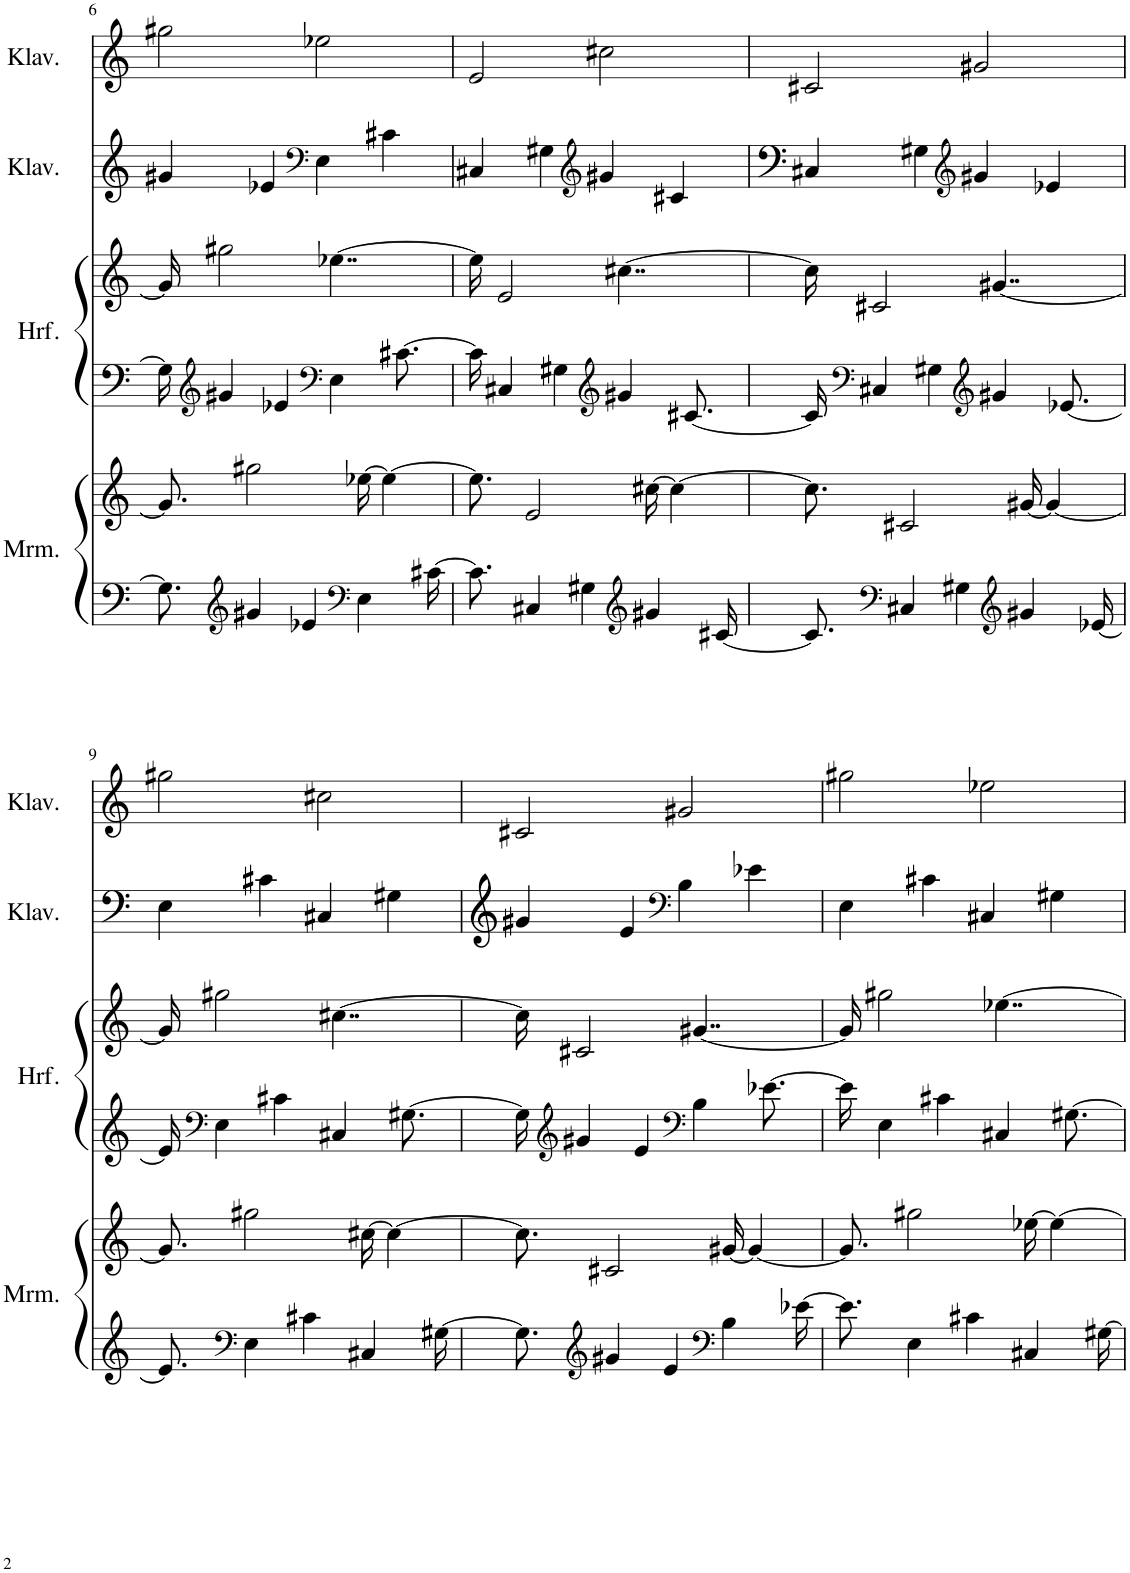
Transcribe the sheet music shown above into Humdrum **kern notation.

**kern	**kern	**kern	**kern	**kern	**kern
*part4	*part4	*part3	*part3	*part2	*part1
*staff6	*staff5	*staff4	*staff3	*staff2	*staff1
*I"Marimba	*	*I"Harfe	*	*I"Klavier	*I"Klavier
*I'Mrm.	*	*I'Hrf.	*	*I'Klav.	*I'Klav.
!!LO:PB:g=z
*clefF4	*clefG2	*clefF4	*clefG2	*clefF4	*clefG2
*k[]	*k[]	*k[]	*k[]	*k[]	*k[]
*M4/4	*M4/4	*M4/4	*M4/4	*M4/4	*M4/4
=6	=6	=6	=6	=6	=6
8.G#\]	8.g#/]	16G#\]	16g#/]	4g#X/	2gg#X\
*	*	*clefG2	*	*	*
.	.	4g#X/	2gg#X\	.	.
*clefG2	*	*	*	*	*
4g#X/	2gg#X\	.	.	.	.
.	.	.	.	4e-X/	.
.	.	4e-X/	.	.	.
4e-X/	.	.	.	.	.
*	*	*	*	*clefF4	*
.	.	.	.	4E\	2ee-X\
*	*	*clefF4	*	*	*
.	.	4E\	[4..ee-X\	.	.
*clefF4	*	*	*	*	*
4E\	[16ee-X\	.	.	.	.
.	4ee-\_	.	.	4c#X\	.
.	.	[8.c#X\	.	.	.
[16c#X\	.	.	.	.	.
=7	=7	=7	=7	=7	=7
8.c#\]	8.ee-\]	16c#\]	16ee-\]	4C#X/	2e/
.	.	4C#X/	2e/	.	.
4C#X/	2e/	.	.	.	.
.	.	.	.	4G#X\	.
.	.	4G#X\	.	.	.
4G#X\	.	.	.	.	.
*	*	*	*	*clefG2	*
.	.	.	.	4g#X/	2cc#X\
*	*	*clefG2	*	*	*
.	.	4g#X/	[4..cc#X\	.	.
*clefG2	*	*	*	*	*
4g#X/	[16cc#X\	.	.	.	.
.	4cc#\_	.	.	4c#X/	.
.	.	[8.c#X/	.	.	.
[16c#X/	.	.	.	.	.
=8	=8	=8	=8	=8	=8
8.c#/]	8.cc#\]	16c#/]	16cc#\]	4C#X/	2c#X/
*	*	*clefF4	*	*	*
.	.	4C#X/	2c#X/	.	.
*clefF4	*	*	*	*	*
4C#X/	2c#X/	.	.	.	.
.	.	.	.	4G#X\	.
.	.	4G#X\	.	.	.
4G#X\	.	.	.	.	.
*	*	*	*	*clefG2	*
.	.	.	.	4g#X/	2g#X/
*	*	*clefG2	*	*	*
.	.	4g#X/	[4..g#X/	.	.
*clefG2	*	*	*	*	*
4g#X/	[16g#X/	.	.	.	.
.	4g#/_	.	.	4e-X/	.
.	.	[8.e-X/	.	.	.
[16e-X/	.	.	.	.	.
!!LO:LB:g=z
=9	=9	=9	=9	=9	=9
8.e-/]	8.g#/]	16e-/]	16g#/]	4E\	2gg#X\
*	*	*clefF4	*	*	*
.	.	4E\	2gg#X\	.	.
*clefF4	*	*	*	*	*
4E\	2gg#X\	.	.	.	.
.	.	.	.	4c#X\	.
.	.	4c#X\	.	.	.
4c#X\	.	.	.	.	.
.	.	.	.	4C#X/	2cc#X\
.	.	4C#X/	[4..cc#X\	.	.
4C#X/	[16cc#X\	.	.	.	.
.	4cc#\_	.	.	4G#X\	.
.	.	[8.G#X\	.	.	.
[16G#X\	.	.	.	.	.
=10	=10	=10	=10	=10	=10
8.G#\]	8.cc#\]	16G#\]	16cc#\]	4g#X/	2c#X/
*	*	*clefG2	*	*	*
.	.	4g#X/	2c#X/	.	.
*clefG2	*	*	*	*	*
4g#X/	2c#X/	.	.	.	.
.	.	.	.	4e/	.
.	.	4e/	.	.	.
4e/	.	.	.	.	.
*	*	*	*	*clefF4	*
.	.	.	.	4B\	2g#X/
*	*	*clefF4	*	*	*
.	.	4B\	[4..g#X/	.	.
*clefF4	*	*	*	*	*
4B\	[16g#X/	.	.	.	.
.	4g#/_	.	.	4e-X\	.
.	.	[8.e-X\	.	.	.
[16e-X\	.	.	.	.	.
=11	=11	=11	=11	=11	=11
8.e-\]	8.g#/]	16e-\]	16g#/]	4E\	2gg#X\
.	.	4E\	2gg#X\	.	.
4E\	2gg#X\	.	.	.	.
.	.	.	.	4c#X\	.
.	.	4c#X\	.	.	.
4c#X\	.	.	.	.	.
.	.	.	.	4C#X/	2ee-X\
.	.	4C#X/	[4..ee-X\	.	.
4C#X/	[16ee-X\	.	.	.	.
.	4ee-\_	.	.	4G#X\	.
.	.	[8.G#X\	.	.	.
[16G#X\	.	.	.	.	.
=	=	=	=	=	=
*-	*-	*-	*-	*-	*-
